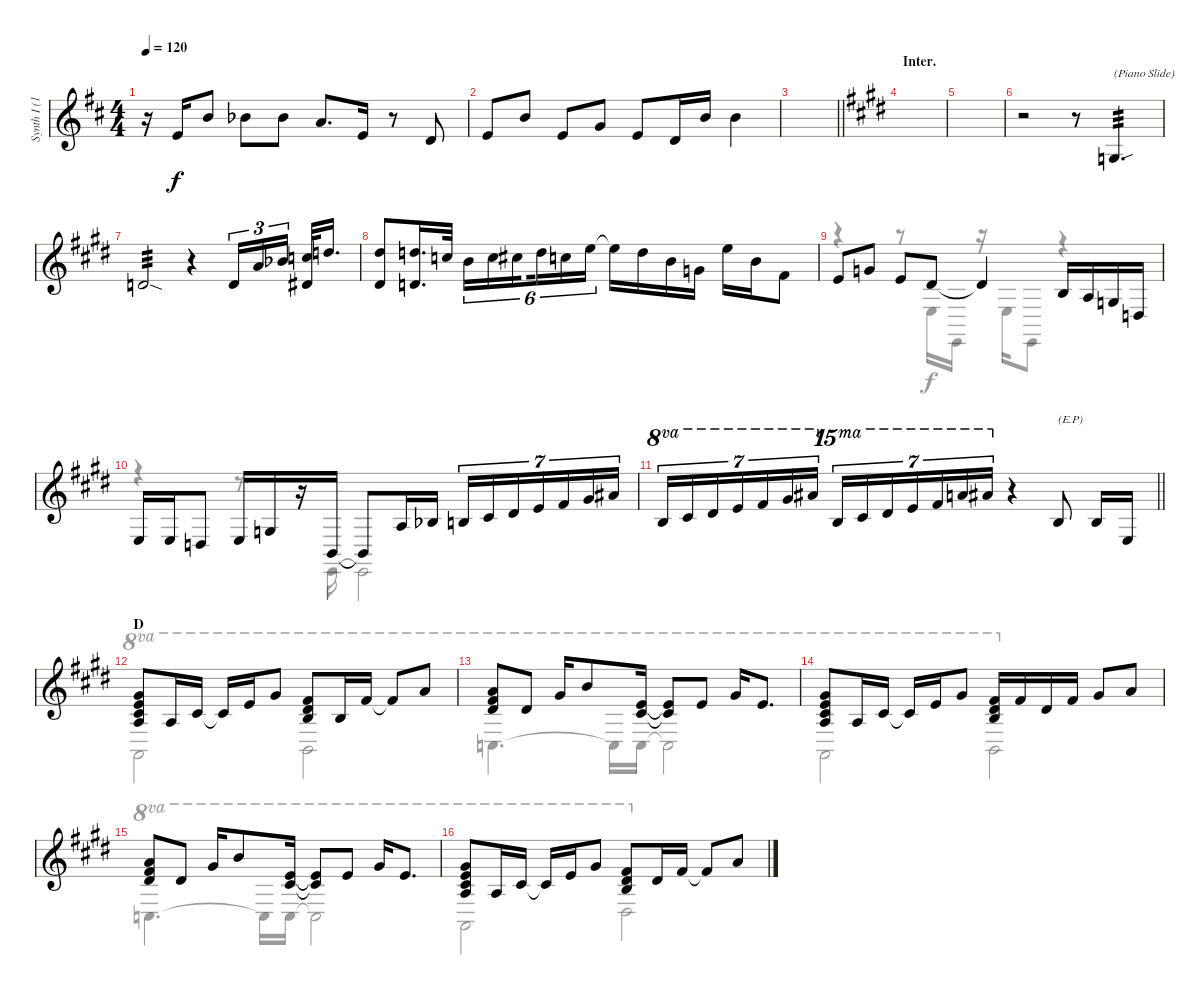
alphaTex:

\track ("Synth I (1)" "Synth I (1") {instrument trumpet}
\staff {score}
\tuning (E4 B3 G3 D3 A2 E2) {hide}
\voice
\ts (4 4)
\tempo 120
\clef g2
\ks d
r.16{dy f} 0.1.16 7.1.8 6.1{acc b}.8 6.1{acc b}.8 5.1.8{d} 0.1.16 r.8 3.2.8 |
0.1.8 7.1.8 0.1.8 3.1.8 0.1.8 3.2.16 7.1.16 7.1.4 |
\barLineRight lightlight
|
\section ("" "Inter.")
\ks e
|
|
r.2 r.8 0.3{sou}.4{d txt "(Piano Slide)" tp 3 volume 14 instrument acousticgrandpiano} |
3.2{sod}.2{tp 3} r.4 3.2.16{tu (3 2)} 5.1.16{tu (3 2)} 6.1{acc b}.16{tu (3 2) beam splitsecondary} (8.1 4.2).32 10.1.16{d} |
(11.1 4.2).8 (10.1 3.2).16{d} 8.1.32 7.1.16{tu (6 4)} 8.1.16{tu (6 4)} 9.1.16{tu (6 4) beam splitsecondary} 10.1.16{tu (6 4)} 8.1.16{tu (6 4)} 12.1.16{tu (6 4)} 12.1{t}.16 10.1.16 7.1.16 3.1.16 12.1.16 7.1.16 2.1.8 |
0.1.8 3.1.8 0.1.8 4.2.8 4.2{t}.4 0.2.16 2.3.16 0.3.16 0.4.16 |
2.4.16 2.4.16 0.4.8 2.4.16 0.3.16 r.16 2.5.16 2.5{t}.8 2.3.16 3.3{acc b}.16 0.2.16{tu (7 4)} 2.2.16{tu (7 4)} 4.2.16{tu (7 4)} 0.1.16{tu (7 4)} 2.1.16{tu (7 4)} 4.1.16{tu (7 4)} 6.1.16{tu (7 4)} |
\barLineRight lightlight
7.1.16{tu (7 4) ot 8va} 9.1.16{tu (7 4) ot 8va} 11.1.16{tu (7 4) ot 8va} 12.1.16{tu (7 4) ot 8va} 14.1.16{tu (7 4) ot 8va} 16.1.16{tu (7 4) ot 8va} 18.1.16{tu (7 4) ot 8va} 19.1.16{tu (7 4) ot 15ma} 21.1.16{tu (7 4) ot 15ma} 23.1.16{tu (7 4) ot 15ma} 24.1.16{tu (7 4) ot 15ma} 26.1.16{tu (7 4) ot 15ma} 29.1.16{tu (7 4) ot 15ma} 30.1.16{tu (7 4) ot 15ma} r.4 0.2.8{txt "(E.P)" volume 9 instrument pad4choir} 0.2.16 2.4.16 |
\section ("" "D")
(4.1 5.2 6.3 7.4).8 2.3.16 2.2.16 2.2{t}.16 0.1.16 4.1.8 (2.1 0.2 8.3).8 0.2.16 2.1.16 2.1{t}.8 5.1.8 |
(5.1 7.2 8.3).8 4.2.8 4.1.16 7.1.8 (0.1 2.2).16 (0.1{t} 2.2{t}).8 0.1.8 4.1.16 0.1.8{d} |
(4.1 5.2 6.3 7.4).8 2.3.16 2.2.16 2.2{t}.16 0.1.16 4.1.8 (2.1 4.2 4.3).16 2.1.16 4.2.16 2.1.16 4.1.8 5.1.8 |
(5.1 7.2 8.3).8 4.2.8 4.1.16 7.1.8 (0.1 2.2).16 (0.1{t} 2.2{t}).8 0.1.8 4.1.16 0.1.8{d} |
(4.1 5.2 6.3 7.4).8 2.3.16 2.2.16 2.2{t}.16 0.1.16 4.1.8 (2.1 4.2 4.3).8 4.2.16 2.1.16 2.1{t}.8 5.1.8
\voice
\clef g2
\ottava regular
\simile none
\ks d
|
|
\barLineRight lightlight
|
\ks e
|
|
|
|
|
r.4 r.8 2.4.16 0.6.16 r.16 2.4.16 0.6.8 r.4 |
r.4 r.8{d} 0.6.16 0.6{t}.2 |
\barLineRight lightlight
|
12.5.2{ot 8va} 0.2.2{ot 8va} |
1.2.4{d ot 8va} 1.2{t}.16{ot 8va} 1.2.16{ot 8va} 1.2{t}.2{ot 8va} |
2.3.2{ot 8va} 0.2.2{ot 8va} |
1.2.4{d ot 8va} 1.2{t}.16{ot 8va} 1.2.16{ot 8va} 1.2{t}.2{ot 8va} |
2.3.2{ot 8va} 4.2.2{ot 8va}
